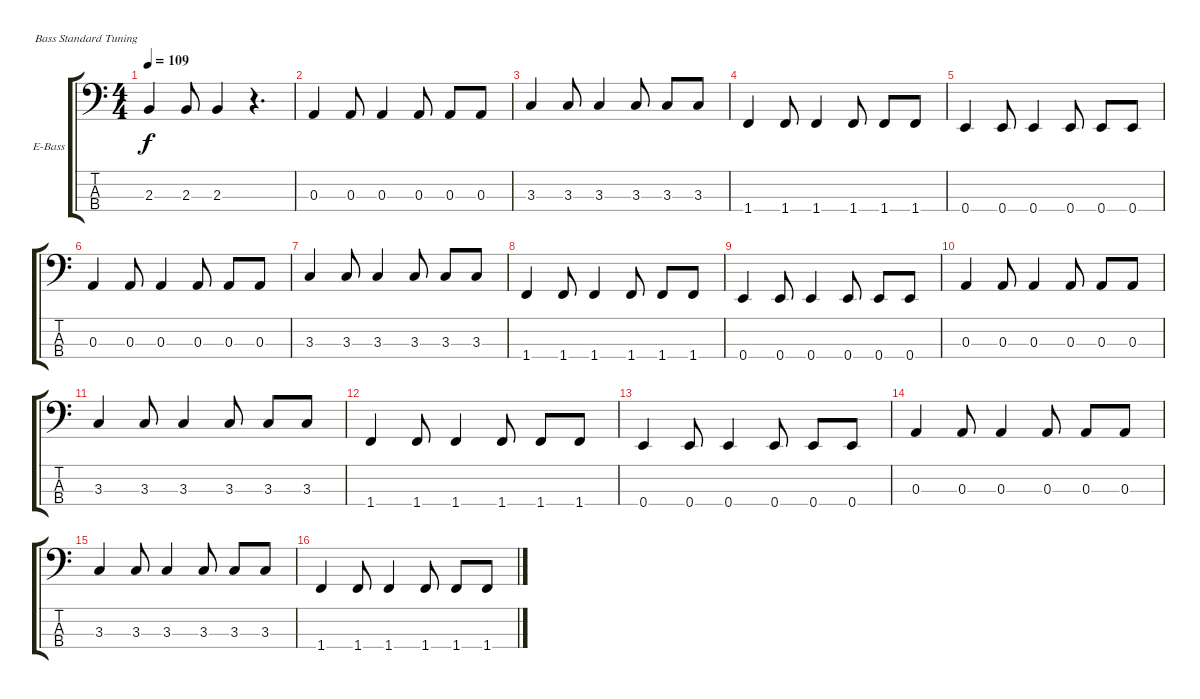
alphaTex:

\bracketExtendMode groupsimilarinstruments
\firstSystemTrackNameOrientation horizontal
\otherSystemsTrackNameOrientation horizontal
\track ("Bass" "E-Bass") {instrument electricbassfinger}
\staff {score tabs}
\tuning (G2 D2 A1 E1)
\ts (4 4)
\tempo 109
\clef f4
\ks c
2.3.4{dy f} 2.3.8 2.3.4 r.4{d} |
0.3.4 0.3.8 0.3.4 0.3.8 0.3.8 0.3.8 |
3.3.4 3.3.8 3.3.4 3.3.8 3.3.8 3.3.8 |
1.4.4 1.4.8 1.4.4 1.4.8 1.4.8 1.4.8 |
0.4.4 0.4.8 0.4.4 0.4.8 0.4.8 0.4.8 |
0.3.4 0.3.8 0.3.4 0.3.8 0.3.8 0.3.8 |
3.3.4 3.3.8 3.3.4 3.3.8 3.3.8 3.3.8 |
1.4.4 1.4.8 1.4.4 1.4.8 1.4.8 1.4.8 |
0.4.4 0.4.8 0.4.4 0.4.8 0.4.8 0.4.8 |
0.3.4 0.3.8 0.3.4 0.3.8 0.3.8 0.3.8 |
3.3.4 3.3.8 3.3.4 3.3.8 3.3.8 3.3.8 |
1.4.4 1.4.8 1.4.4 1.4.8 1.4.8 1.4.8 |
0.4.4 0.4.8 0.4.4 0.4.8 0.4.8 0.4.8 |
0.3.4 0.3.8 0.3.4 0.3.8 0.3.8 0.3.8 |
3.3.4 3.3.8 3.3.4 3.3.8 3.3.8 3.3.8 |
1.4.4 1.4.8 1.4.4 1.4.8 1.4.8 1.4.8
